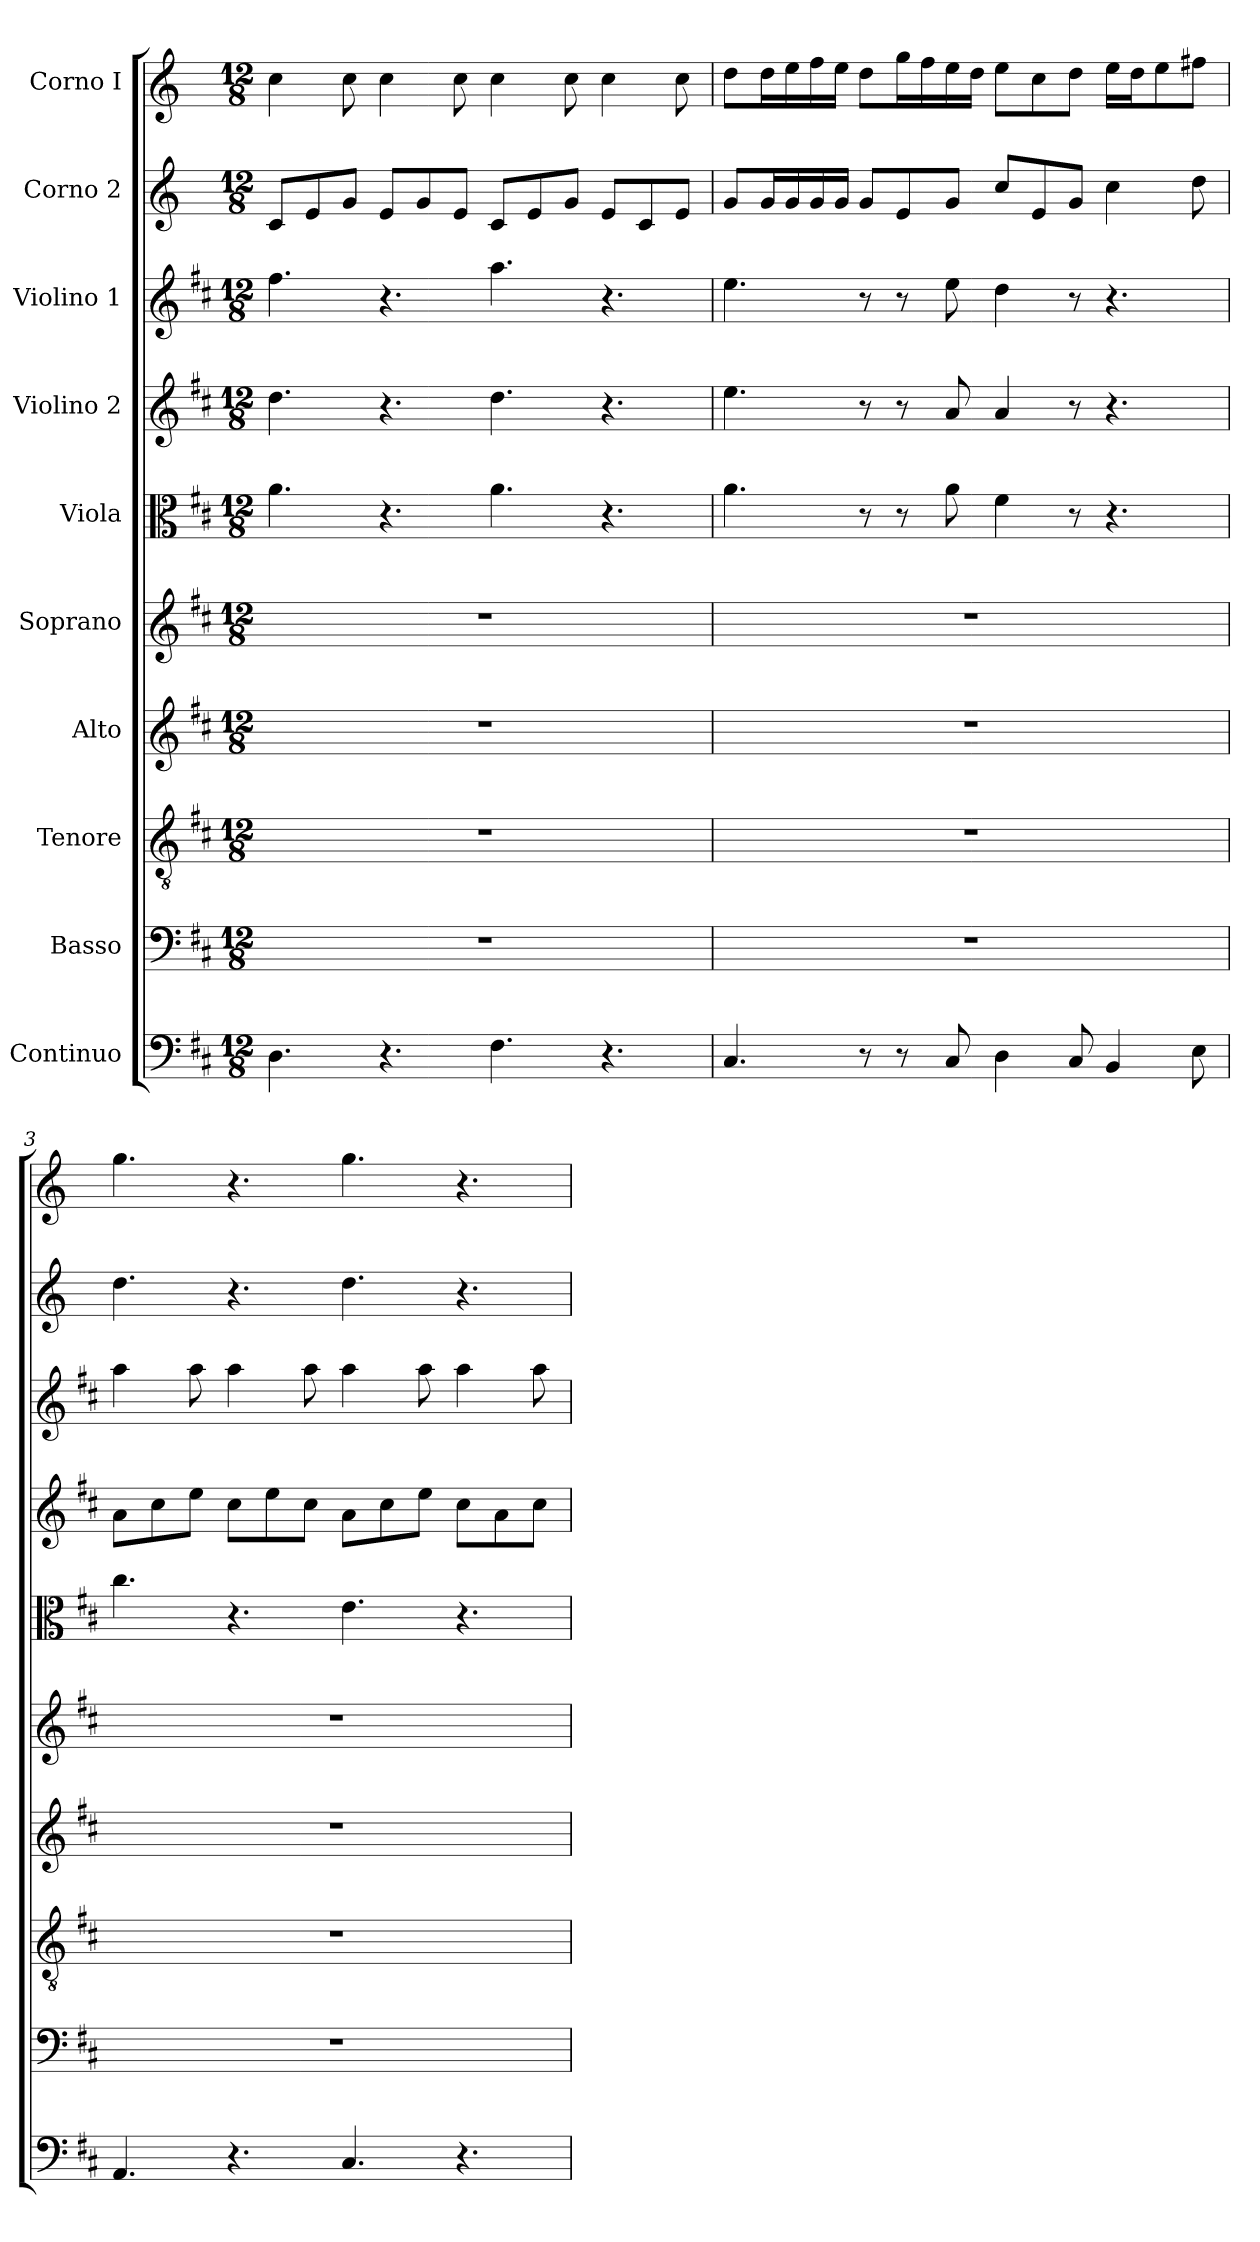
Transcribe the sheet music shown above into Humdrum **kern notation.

**kern	**kern	**kern	**kern	**kern	**kern	**kern	**kern	**kern	**kern
*part10	*part9	*part8	*part7	*part6	*part5	*part4	*part3	*part2	*part1
*staff10	*staff9	*staff8	*staff7	*staff6	*staff5	*staff4	*staff3	*staff2	*staff1
*I"Continuo	*I"Basso	*I"Tenore	*I"Alto	*I"Soprano	*I"Viola	*I"Violino 2	*I"Violino 1	*I"Corno 2	*I"Corno I
*clefF4	*clefF4	*clefGv2	*clefG2	*clefG2	*clefC3	*clefG2	*clefG2	*clefG2	*clefG2
*	*	*	*	*	*	*	*	*ITrd-1c-2	*ITrd-1c-2
*k[f#c#]	*k[f#c#]	*k[f#c#]	*k[f#c#]	*k[f#c#]	*k[f#c#]	*k[f#c#]	*k[f#c#]	*k[f#c#]	*k[f#c#]
*D:	*D:	*D:	*D:	*D:	*D:	*D:	*D:	*D:	*D:
*M12/8	*M12/8	*M12/8	*M12/8	*M12/8	*M12/8	*M12/8	*M12/8	*M12/8	*M12/8
=1	=1	=1	=1	=1	=1	=1	=1	=1	=1
4.D\	1.r	1.r	1.r	1.r	4.a\	4.dd\	4.ff#\	8d/L	4dd\
.	.	.	.	.	.	.	.	8f#/	.
.	.	.	.	.	.	.	.	8a/J	8dd\
4.r	.	.	.	.	4.r	4.r	4.r	8f#/L	4dd\
.	.	.	.	.	.	.	.	8a/	.
.	.	.	.	.	.	.	.	8f#/J	8dd\
4.F#\	.	.	.	.	4.a\	4.dd\	4.aa\	8d/L	4dd\
.	.	.	.	.	.	.	.	8f#/	.
.	.	.	.	.	.	.	.	8a/J	8dd\
4.r	.	.	.	.	4.r	4.r	4.r	8f#/L	4dd\
.	.	.	.	.	.	.	.	8d/	.
.	.	.	.	.	.	.	.	8f#/J	8dd\
=2	=2	=2	=2	=2	=2	=2	=2	=2	=2
4.C#/	1.r	1.r	1.r	1.r	4.a\	4.ee\	4.ee\	8a/L	8ee\L
.	.	.	.	.	.	.	.	16a/L	16ee\L
.	.	.	.	.	.	.	.	16a/	16ff#\
.	.	.	.	.	.	.	.	16a/	16gg\
.	.	.	.	.	.	.	.	16a/JJ	16ff#\JJ
8r	.	.	.	.	8r	8r	8r	8a/L	8ee\L
8r	.	.	.	.	8r	8r	8r	8f#/	16aa\L
.	.	.	.	.	.	.	.	.	16gg\
8C#/	.	.	.	.	8a\	8a/	8ee\	8a/J	16ff#\
.	.	.	.	.	.	.	.	.	16ee\JJ
4D\	.	.	.	.	4f#\	4a/	4dd\	8dd/L	8ff#\L
.	.	.	.	.	.	.	.	8f#/	8dd\
8C#/	.	.	.	.	8r	8r	8r	8a/J	8ee\J
4BB/	.	.	.	.	4.r	4.r	4.r	4dd\	16ff#\LL
.	.	.	.	.	.	.	.	.	16ee\J
.	.	.	.	.	.	.	.	.	8ff#\
8E\	.	.	.	.	.	.	.	8ee\	8gg#X\J
!!LO:PB:g=z
=3	=3	=3	=3	=3	=3	=3	=3	=3	=3
4.AA/	1.r	1.r	1.r	1.r	4.cc#\	8a\L	4aa\	4.ee\	4.aa\
.	.	.	.	.	.	8cc#\	.	.	.
.	.	.	.	.	.	8ee\J	8aa\	.	.
4.r	.	.	.	.	4.r	8cc#\L	4aa\	4.r	4.r
.	.	.	.	.	.	8ee\	.	.	.
.	.	.	.	.	.	8cc#\J	8aa\	.	.
4.C#/	.	.	.	.	4.e\	8a\L	4aa\	4.ee\	4.aa\
.	.	.	.	.	.	8cc#\	.	.	.
.	.	.	.	.	.	8ee\J	8aa\	.	.
4.r	.	.	.	.	4.r	8cc#\L	4aa\	4.r	4.r
.	.	.	.	.	.	8a\	.	.	.
.	.	.	.	.	.	8cc#\J	8aa\	.	.
=	=	=	=	=	=	=	=	=	=
*-	*-	*-	*-	*-	*-	*-	*-	*-	*-
